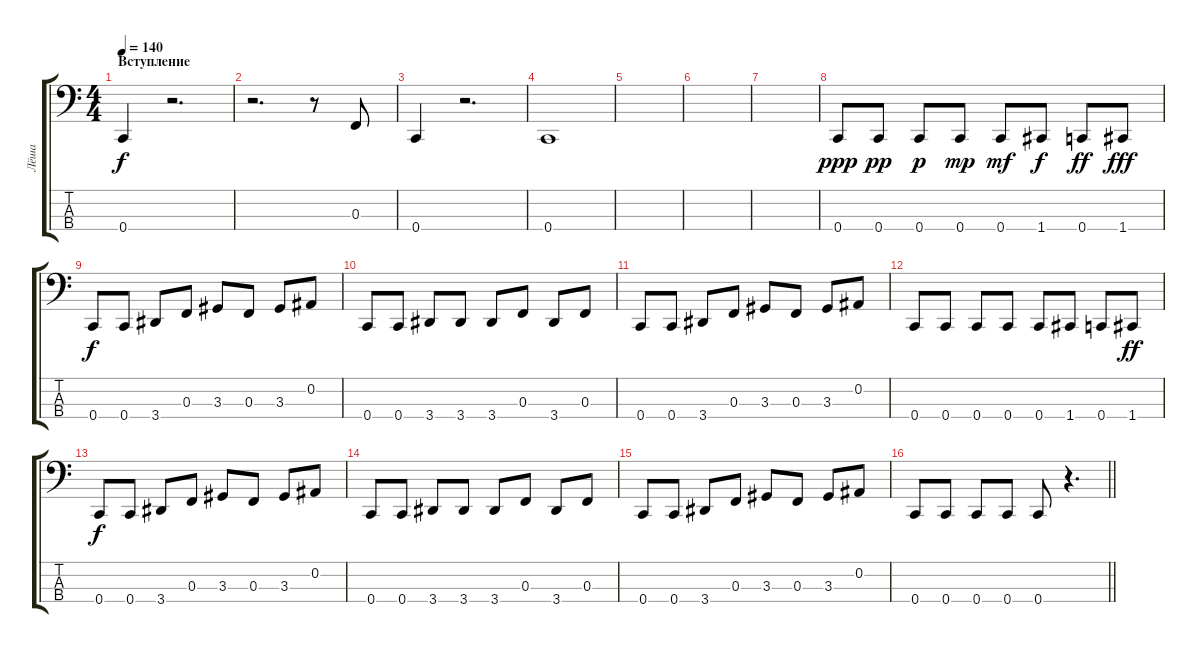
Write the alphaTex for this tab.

\track ("Лёша" "Лёша") {instrument electricbassfinger}
\staff {score tabs}
\tuning (Eb2 Bb1 F1 C1) {hide}
\ts (4 4)
\section ("" "Вступление")
\tempo 140
\clef f4
\ks c
0.4.4{dy f instrument electricbassfinger} r.2{d} |
r.2{d} r.8 0.3.8 |
0.4.4 r.2{d} |
0.4.1 |
|
|
|
0.4.8{dy ppp} 0.4.8{dy pp} 0.4.8{dy p} 0.4.8{dy mp} 0.4.8{dy mf} 1.4.8{dy f} 0.4.8{dy ff} 1.4.8{dy fff} |
0.4.8{dy f} 0.4.8 3.4.8 0.3.8 3.3.8 0.3.8 3.3.8 0.2.8 |
0.4.8 0.4.8 3.4.8 3.4.8 3.4.8 0.3.8 3.4.8 0.3.8 |
0.4.8 0.4.8 3.4.8 0.3.8 3.3.8 0.3.8 3.3.8 0.2.8 |
0.4.8 0.4.8 0.4.8 0.4.8 0.4.8 1.4.8 0.4.8 1.4.8{dy ff} |
0.4.8{dy f} 0.4.8 3.4.8 0.3.8 3.3.8 0.3.8 3.3.8 0.2.8 |
0.4.8 0.4.8 3.4.8 3.4.8 3.4.8 0.3.8 3.4.8 0.3.8 |
0.4.8 0.4.8 3.4.8 0.3.8 3.3.8 0.3.8 3.3.8 0.2.8 |
\barLineRight lightlight
0.4.8 0.4.8 0.4.8 0.4.8 0.4.8 r.4{d}
